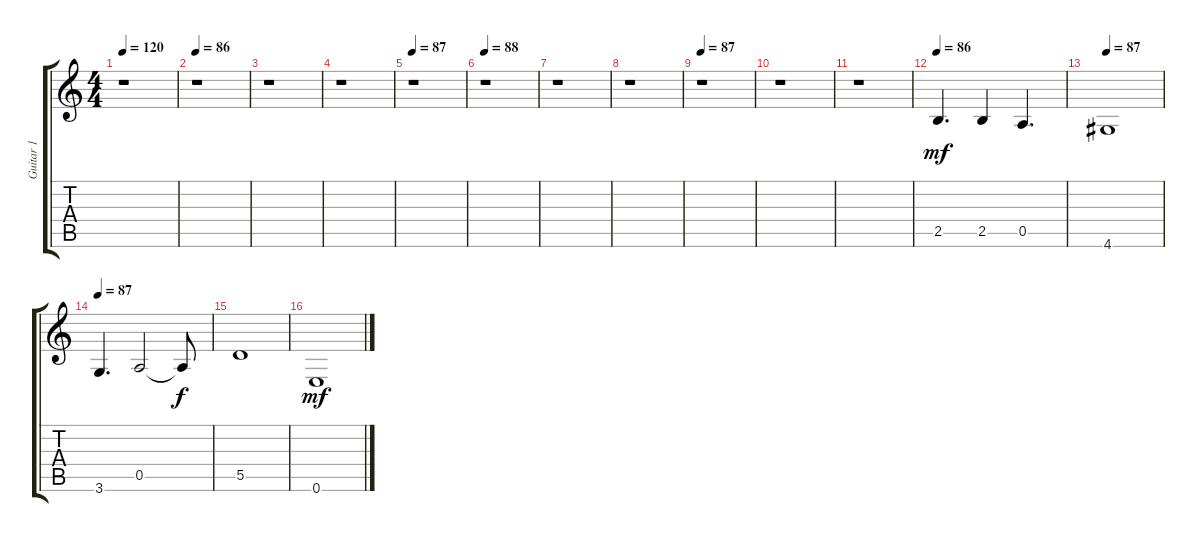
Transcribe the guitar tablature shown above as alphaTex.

\track ("Guitar 1" "Guitar 1") {instrument distortionguitar}
\staff {score tabs}
\tuning (E4 B3 G3 D3 A2 E2) {hide}
\ts (4 4)
\tempo 120
\clef g2
\ks c
r.1{dy mf instrument distortionguitar} |
\tempo 86
r.1 |
r.1 |
r.1 |
\tempo 87
r.1 |
\tempo 88
r.1 |
r.1 |
r.1 |
\tempo 87
r.1 |
r.1 |
r.1 |
\tempo 86
2.5.4{d} 2.5.4 0.5.4{d} |
\tempo 87
4.6.1 |
\tempo 87
3.6.4{d} 0.5.2 0.5{t}.8{dy f} |
5.5.1 |
0.6.1{dy mf}
